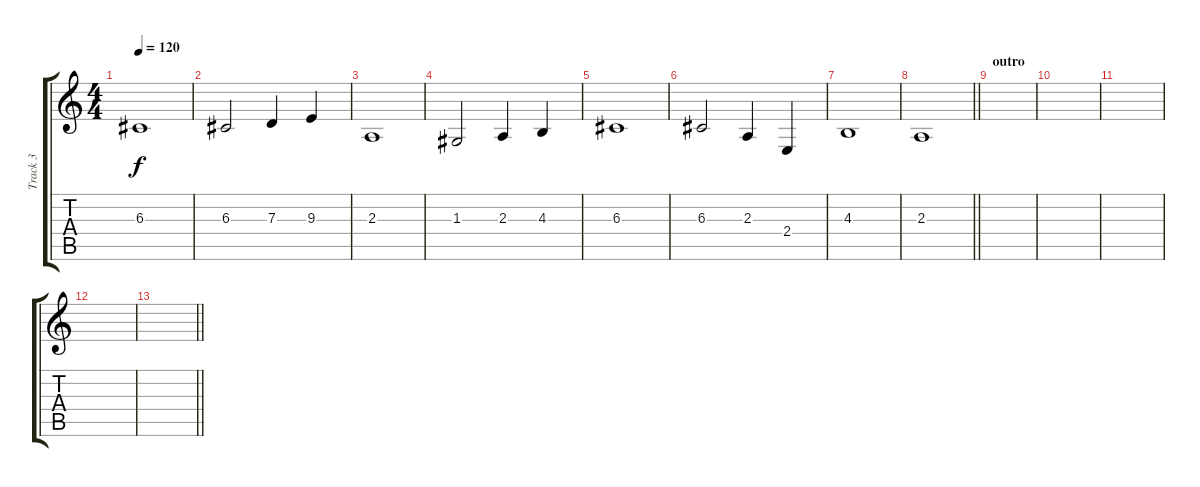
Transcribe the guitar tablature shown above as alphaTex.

\track ("Track 3" "Track 3") {instrument cello}
\staff {score tabs}
\tuning (E4 B3 G3 D3 A2 E2) {hide}
\ts (4 4)
\tempo 120
\clef g2
\ks c
6.3.1{dy f} |
6.3.2 7.3.4 9.3.4 |
2.3.1 |
1.3.2 2.3.4 4.3.4 |
6.3.1 |
6.3.2 2.3.4 2.4.4 |
4.3.1 |
\barLineRight lightlight
2.3.1 |
\section ("" "outro")
|
|
|
|
\barLineRight lightlight
